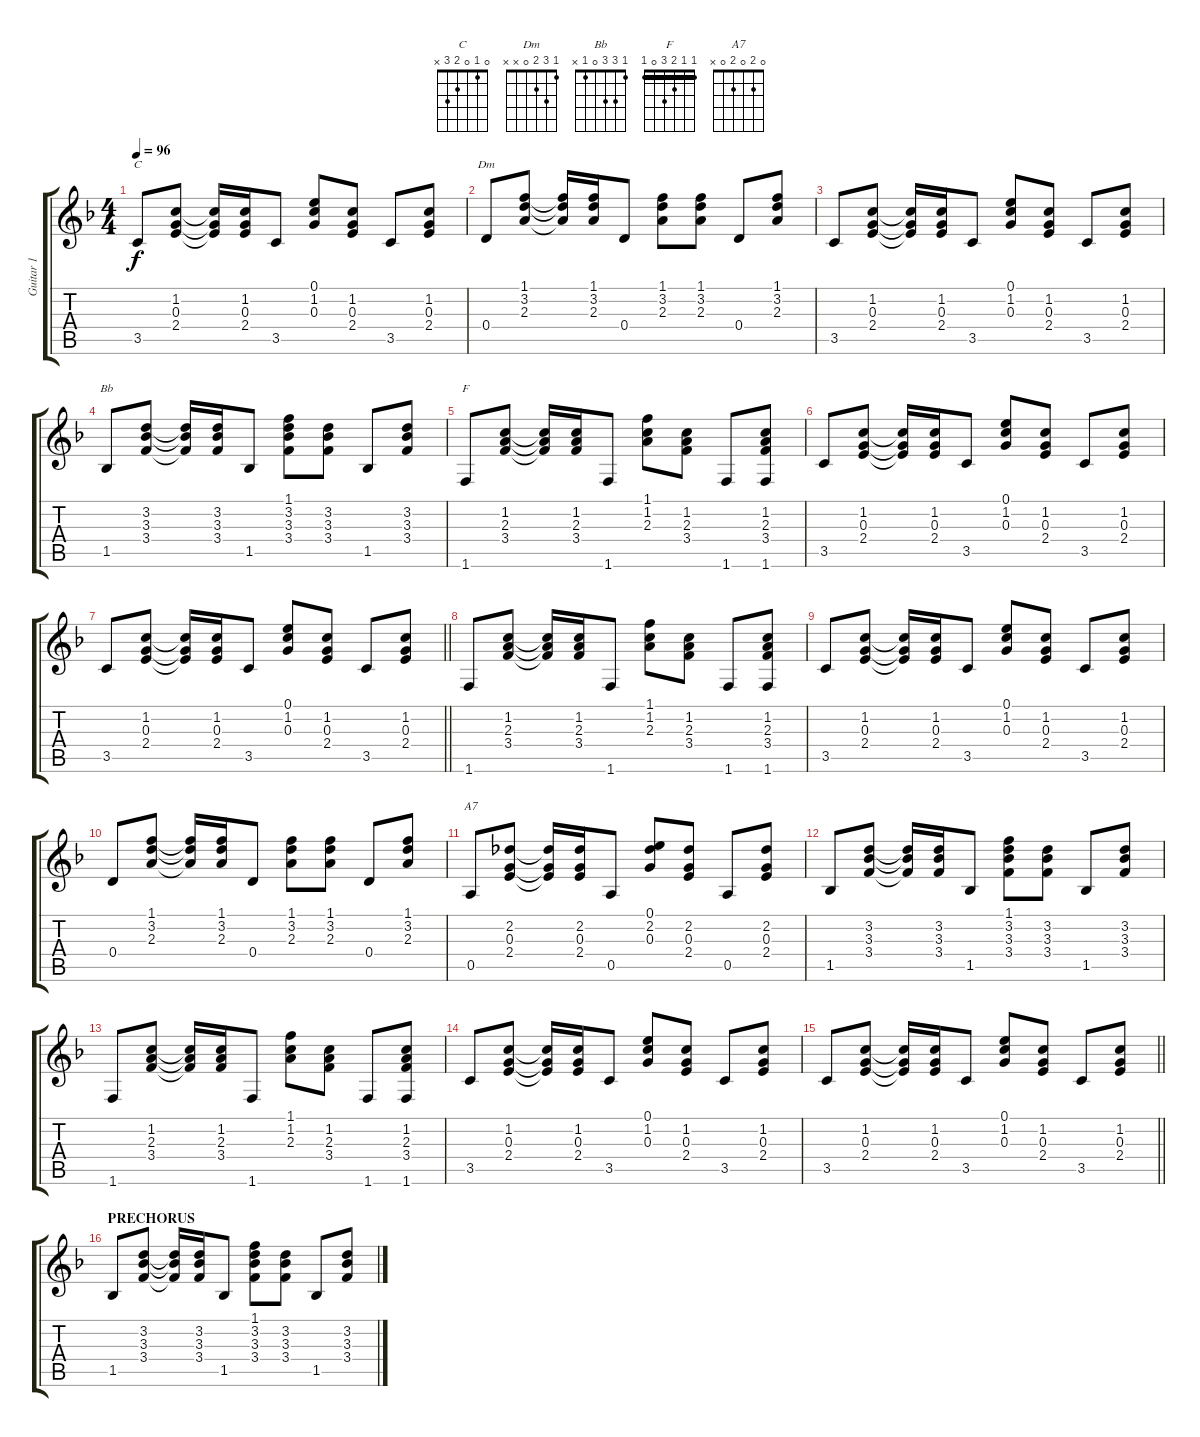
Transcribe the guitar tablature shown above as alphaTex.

\track ("Guitar 1" "Guitar 1") {instrument acousticguitarnylon}
\staff {score tabs}
\tuning (E4 B3 G3 D3 A2 E2) {hide}
\chord ("C" 0 1 0 2 3 x)
\chord ("Dm" 1 3 2 0 x x)
\chord ("Bb" 1 3 3 0 1 x)
\chord ("F" 1 1 2 3 0 1) {barre 1}
\chord ("A7" 0 2 0 2 0 x)
\ts (4 4)
\tempo 96
\clef g2
\ks f
3.5.8{ch "C" dy f} (1.2 0.3 2.4).8 (1.2{t} 0.3{t} 2.4{t}).16 (1.2 0.3 2.4).16 3.5.8 (0.1 1.2 0.3).8 (1.2 0.3 2.4).8 3.5.8 (1.2 0.3 2.4).8 |
0.4.8{ch "Dm"} (1.1 3.2 2.3).8 (1.1{t} 3.2{t} 2.3{t}).16 (1.1 3.2 2.3).16 0.4.8 (1.1 3.2 2.3).8 (1.1 3.2 2.3).8 0.4.8 (1.1 3.2 2.3).8 |
3.5.8 (1.2 0.3 2.4).8 (1.2{t} 0.3{t} 2.4{t}).16 (1.2 0.3 2.4).16 3.5.8 (0.1 1.2 0.3).8 (1.2 0.3 2.4).8 3.5.8 (1.2 0.3 2.4).8 |
1.5.8{ch "Bb"} (3.2 3.3 3.4).8 (3.2{t} 3.3{t} 3.4{t}).16 (3.2 3.3 3.4).16 1.5.8 (1.1 3.2 3.3 3.4).8 (3.2 3.3 3.4).8 1.5.8 (3.2 3.3 3.4).8 |
1.6.8{ch "F"} (1.2 2.3 3.4).8 (1.2{t} 2.3{t} 3.4{t}).16 (1.2 2.3 3.4).16 1.6.8 (1.1 1.2 2.3).8 (1.2 2.3 3.4).8 1.6.8 (1.2 2.3 3.4 1.6).8 |
3.5.8 (1.2 0.3 2.4).8 (1.2{t} 0.3{t} 2.4{t}).16 (1.2 0.3 2.4).16 3.5.8 (0.1 1.2 0.3).8 (1.2 0.3 2.4).8 3.5.8 (1.2 0.3 2.4).8 |
\barLineRight lightlight
3.5.8 (1.2 0.3 2.4).8 (1.2{t} 0.3{t} 2.4{t}).16 (1.2 0.3 2.4).16 3.5.8 (0.1 1.2 0.3).8 (1.2 0.3 2.4).8 3.5.8 (1.2 0.3 2.4).8 |
\section ("" "")
1.6.8 (1.2 2.3 3.4).8 (1.2{t} 2.3{t} 3.4{t}).16 (1.2 2.3 3.4).16 1.6.8 (1.1 1.2 2.3).8 (1.2 2.3 3.4).8 1.6.8 (1.2 2.3 3.4 1.6).8 |
3.5.8 (1.2 0.3 2.4).8 (1.2{t} 0.3{t} 2.4{t}).16 (1.2 0.3 2.4).16 3.5.8 (0.1 1.2 0.3).8 (1.2 0.3 2.4).8 3.5.8 (1.2 0.3 2.4).8 |
0.4.8 (1.1 3.2 2.3).8 (1.1{t} 3.2{t} 2.3{t}).16 (1.1 3.2 2.3).16 0.4.8 (1.1 3.2 2.3).8 (1.1 3.2 2.3).8 0.4.8 (1.1 3.2 2.3).8 |
0.5.8{ch "A7"} (2.2 0.3 2.4).8 (2.2{t} 0.3{t} 2.4{t}).16 (2.2 0.3 2.4).16 0.5.8 (0.1 2.2 0.3).8 (2.2 0.3 2.4).8 0.5.8 (2.2 0.3 2.4).8 |
1.5.8 (3.2 3.3 3.4).8 (3.2{t} 3.3{t} 3.4{t}).16 (3.2 3.3 3.4).16 1.5.8 (1.1 3.2 3.3 3.4).8 (3.2 3.3 3.4).8 1.5.8 (3.2 3.3 3.4).8 |
1.6.8 (1.2 2.3 3.4).8 (1.2{t} 2.3{t} 3.4{t}).16 (1.2 2.3 3.4).16 1.6.8 (1.1 1.2 2.3).8 (1.2 2.3 3.4).8 1.6.8 (1.2 2.3 3.4 1.6).8 |
3.5.8 (1.2 0.3 2.4).8 (1.2{t} 0.3{t} 2.4{t}).16 (1.2 0.3 2.4).16 3.5.8 (0.1 1.2 0.3).8 (1.2 0.3 2.4).8 3.5.8 (1.2 0.3 2.4).8 |
\barLineRight lightlight
3.5.8 (1.2 0.3 2.4).8 (1.2{t} 0.3{t} 2.4{t}).16 (1.2 0.3 2.4).16 3.5.8 (0.1 1.2 0.3).8 (1.2 0.3 2.4).8 3.5.8 (1.2 0.3 2.4).8 |
\section ("" "PRECHORUS")
1.5.8 (3.2 3.3 3.4).8 (3.2{t} 3.3{t} 3.4{t}).16 (3.2 3.3 3.4).16 1.5.8 (1.1 3.2 3.3 3.4).8 (3.2 3.3 3.4).8 1.5.8 (3.2 3.3 3.4).8
